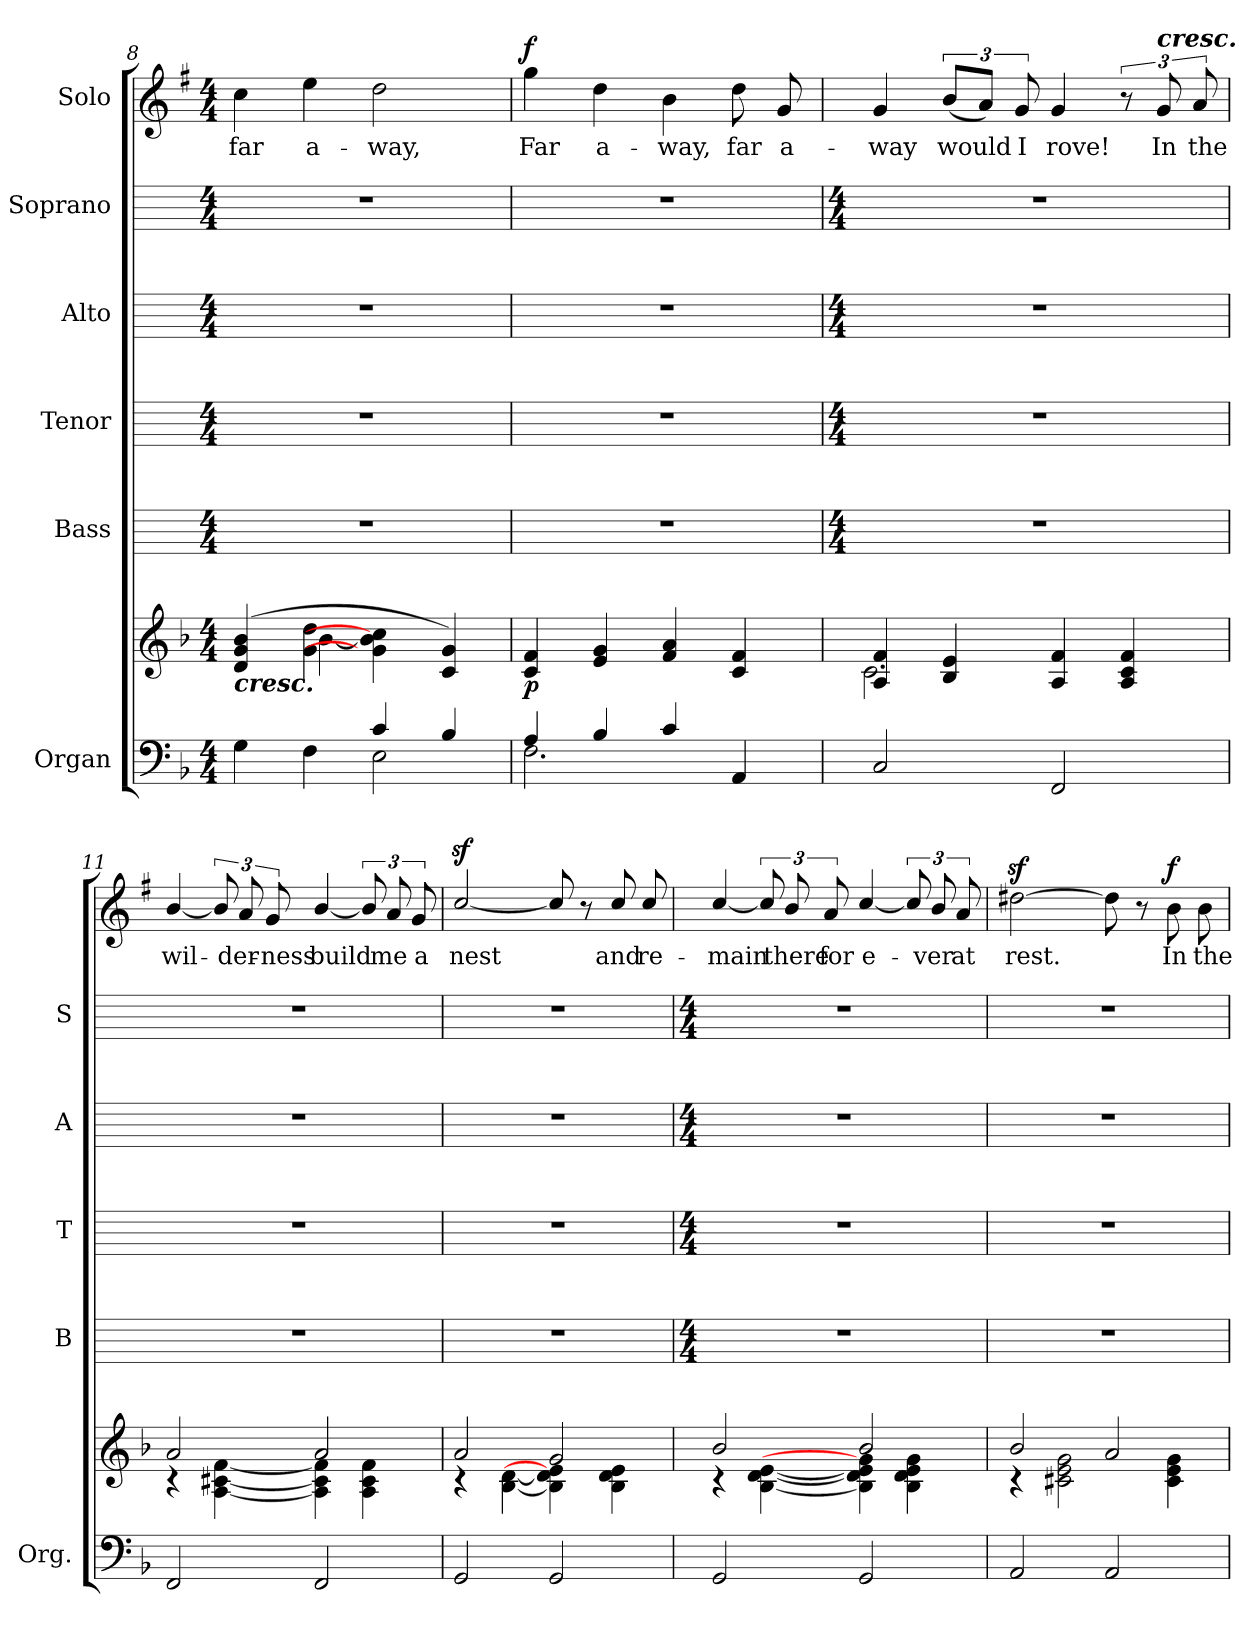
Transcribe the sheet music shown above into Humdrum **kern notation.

**kern	**kern	**dynam	**kern	**kern	**kern	**kern	**kern	**text	**dynam
*part6	*part6	*part6	*part5	*part4	*part3	*part2	*part1	*part1	*part1
*staff7	*staff6	*staff6/7	*staff5	*staff4	*staff3	*staff2	*staff1	*staff1	*staff1
*I"Organ	*	*	*I"Bass	*I"Tenor	*I"Alto	*I"Soprano	*I"Solo	*	*
*I'Org.	*	*	*I'B	*I'T	*I'A	*I'S	*	*	*
*clefF4	*clefG2	*	*	*	*	*	*clefG2	*	*
*	*	*	*	*	*	*	*ITrd1c2	*	*
*k[b-]	*k[b-]	*	*	*	*	*	*k[b-]	*	*
*F:	*F:	*	*	*	*	*	*F:	*	*
*M4/4	*M4/4	*	*M4/4	*M4/4	*M4/4	*M4/4	*M4/4	*	*
=8	=8	=8	=8	=8	=8	=8	=8	=8	=8
*^	*^	*	*	*	*	*	*	*	*
!	!	!LO:TX:b:Bi:t=cresc.	!	!	!	!	!	!	!	!	!
!	!	!	!	!	!	!	!	!	!	!LO:LY:b	!
2ryy	4G\	(>4d/ 4g/ 4b-/	4ryy	.	1r	1r	1r	1r	4b-	far	.
!	!	!	!	!	!	!	!	!	!	!LO:LY:b	!
.	4F\	4g\ 4dd\	[4b-\	.	.	.	.	.	4dd	a-	.
!	!	!	!	!	!	!	!	!	!	!LO:LY:b	!
4c/	2E\	4ryy	4g\] 4b-\] 4cc\]	.	.	.	.	.	2cc	-way,	.
4B-/	.	4c/ 4g/)	4ryy	.	.	.	.	.	.	.	.
=9	=9	=9	=9	=9	=9	=9	=9	=9	=9	=9	=9
!	!	!	!	!LO:DY:b	!	!	!	!	!	!LO:LY:b	!LO:DY:b
4A/	2.F\	4c/ 4f/	1ryy	p	1r	1r	1r	1r	4ff	Far	f
!	!	!	!	!	!	!	!	!	!	!LO:LY:b	!
4B-/	.	4e/ 4g/	.	.	.	.	.	.	4cc	a-	.
!	!	!	!	!	!	!	!	!	!	!LO:LY:b	!
4c/	.	4f/ 4a/	.	.	.	.	.	.	4a	-way,	.
!	!	!	!	!	!	!	!	!	!	!LO:LY:b	!
4AA/	4ryy	4c/ 4f/	.	.	.	.	.	.	8cc	far	.
!	!	!	!	!	!	!	!	!	!	!LO:LY:b	!
.	.	.	.	.	.	.	.	.	8f	a-	.
!!LO:LB:g=z
=10	=10	=10	=10	=10	=10	=10	=10	=10	=10	=10	=10
*	*	*	*	*	*M4/4	*M4/4	*M4/4	*M4/4	*	*	*
!	!	!	!	!	!	!	!	!	!	!LO:LY:b	!
2C/	1ryy	4A/ 4f/	2.c\	.	1r	1r	1r	1r	4f	-way	.
!	!	!	!	!	!	!	!	!	!	!LO:LY:b	!
.	.	4B-/ 4e/	.	.	.	.	.	.	(<12aL	would	.
.	.	.	.	.	.	.	.	.	12gJ)	.	.
!	!	!	!	!	!	!	!	!	!	!LO:LY:b	!
.	.	.	.	.	.	.	.	.	12f	I	.
!	!	!	!	!	!	!	!	!	!	!LO:LY:b	!
2FF/	.	4A/ 4f/	.	.	.	.	.	.	4f	rove!	.
.	.	4A/ 4c/ 4f/	4ryy	.	.	.	.	.	12r	.	.
!	!	!	!	!	!	!	!	!	!LO:TX:a:Bi:t=cresc.	!	!
!	!	!	!	!	!	!	!	!	!	!LO:LY:b	!
.	.	.	.	.	.	.	.	.	12f	In	.
!	!	!	!	!	!	!	!	!	!	!LO:LY:b	!
.	.	.	.	.	.	.	.	.	12g	the	.
=11	=11	=11	=11	=11	=11	=11	=11	=11	=11	=11	=11
!	!	!	!	!	!	!	!	!	!	!LO:LY:b	!
2FF/	1ryy	2a/	4r	.	1r	1r	1r	1r	[4a/	wil-	.
.	.	.	[4A\ [4c#X\ [4f\	.	.	.	.	.	12a/]	.	.
!	!	!	!	!	!	!	!	!	!	!LO:LY:b	!
.	.	.	.	.	.	.	.	.	12g	der-	.
!	!	!	!	!	!	!	!	!	!	!LO:LY:b	!
.	.	.	.	.	.	.	.	.	12f	-ness	.
!	!	!	!	!	!	!	!	!	!	!LO:LY:b	!
2FF/	.	2a/	4A\] 4c#\] 4f\]	.	.	.	.	.	[4a/	build	.
.	.	.	4A\ 4c#\ 4f\	.	.	.	.	.	12a/]	.	.
!	!	!	!	!	!	!	!	!	!	!LO:LY:b	!
.	.	.	.	.	.	.	.	.	12g	me	.
!	!	!	!	!	!	!	!	!	!	!LO:LY:b	!
.	.	.	.	.	.	.	.	.	12f	a	.
=12	=12	=12	=12	=12	=12	=12	=12	=12	=12	=12	=12
!	!	!	!	!	!	!	!	!	!	!LO:LY:b	!
2GG/	1ryy	2a/	4r	.	1r	1r	1r	1r	[2b-z</	nest	.
.	.	.	[4B-\ [4d\	.	.	.	.	.	.	.	.
2GG/	.	2g/	4B-\] 4d\] 4e\]	.	.	.	.	.	8b-/]	.	.
.	.	.	.	.	.	.	.	.	8r	.	.
!	!	!	!	!	!	!	!	!	!	!LO:LY:b	!
.	.	.	4B-\ 4d\ 4e\	.	.	.	.	.	8b-/	and	.
!	!	!	!	!	!	!	!	!	!	!LO:LY:b	!
.	.	.	.	.	.	.	.	.	8b-/	re-	.
*v	*v	*	*	*	*	*	*	*	*	*	*
!!LO:LB:g=z
=13	=13	=13	=13	=13	=13	=13	=13	=13	=13	=13
*	*	*	*	*M4/4	*M4/4	*M4/4	*M4/4	*	*	*
!	!	!	!	!	!	!	!	!	!LO:LY:b	!
2GG	2b-/	4r	.	1r	1r	1r	1r	[4b-/	-main	.
.	.	[4B-\ [4d\ [4e\	.	.	.	.	.	12b-/]	.	.
!	!	!	!	!	!	!	!	!	!LO:LY:b	!
.	.	.	.	.	.	.	.	12a/	there	.
!	!	!	!	!	!	!	!	!	!LO:LY:b	!
.	.	.	.	.	.	.	.	12g	for	.
!	!	!	!	!	!	!	!	!	!LO:LY:b	!
2GG	2b-/	4B-\] 4d\] 4e\] 4g\]	.	.	.	.	.	[4b-/	e-	.
.	.	4B-\ 4d\ 4e\ 4g\	.	.	.	.	.	12b-/]	.	.
!	!	!	!	!	!	!	!	!	!LO:LY:b	!
.	.	.	.	.	.	.	.	12a/	ver	.
!	!	!	!	!	!	!	!	!	!LO:LY:b	!
.	.	.	.	.	.	.	.	12g	at	.
=14	=14	=14	=14	=14	=14	=14	=14	=14	=14	=14
!	!	!	!	!	!	!	!	!	!LO:LY:b	!
2AA	2b-/	4r	.	1r	1r	1r	1r	[2cc#Xz<	rest.	.
.	.	2c#X\ 2e\ 2g\	.	.	.	.	.	.	.	.
2AA	2a/	.	.	.	.	.	.	8cc#]	.	.
.	.	.	.	.	.	.	.	8r	.	.
!	!	!	!	!	!	!	!	!	!LO:LY:b	!LO:DY:b
.	.	4c#\ 4e\ 4g\	.	.	.	.	.	8a	In	f
!	!	!	!	!	!	!	!	!	!LO:LY:b	!
.	.	.	.	.	.	.	.	8a	the	.
*	*v	*v	*	*	*	*	*	*	*	*
=	=	=	=	=	=	=	=	=	=
*-	*-	*-	*-	*-	*-	*-	*-	*-	*-
